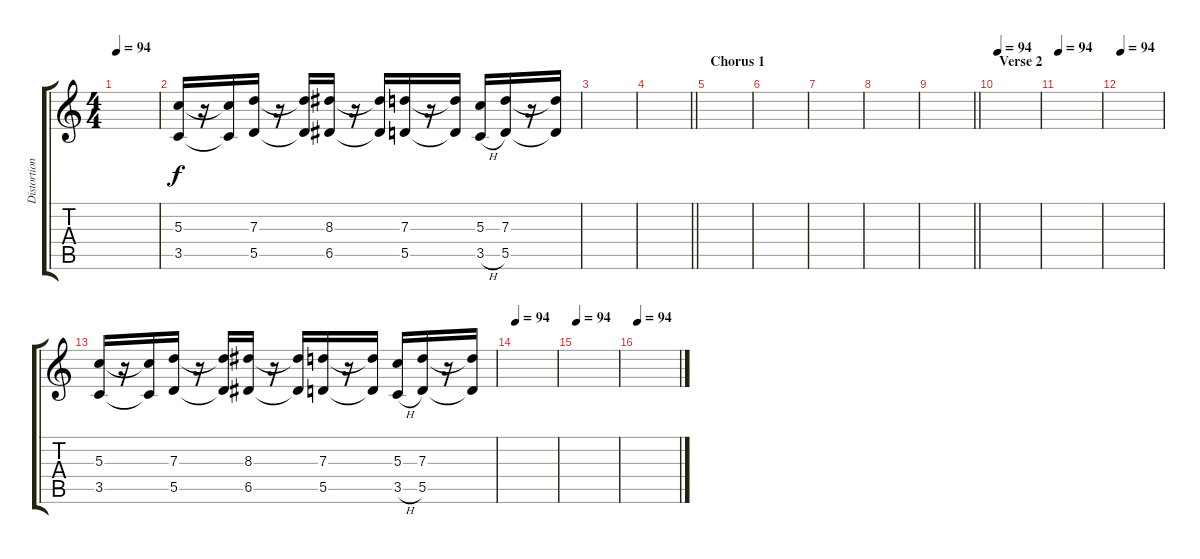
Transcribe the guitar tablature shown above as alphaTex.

\track ("Distortion (Left)" "Distortion") {instrument distortionguitar}
\staff {score tabs}
\tuning (E4 B3 G3 D3 A2 D2) {hide}
\ts (4 4)
\tempo 94
\clef g2
\ks c
|
(5.3 3.5).16 r.16 (5.3{t} 3.5{t}).16 (7.3 5.5).16 r.16 (7.3{t} 5.5{t}).16 (8.3 6.5).16 r.16 (8.3{t} 6.5{t}).16 (7.3 5.5).16 r.16 (7.3{t} 5.5{t}).16 (5.3 3.5{h}).16 (7.3 5.5).16 r.16 (7.3{t} 5.5{t}).16 |
|
\barLineRight lightlight
|
\section ("" "Chorus 1")
|
|
|
|
\barLineRight lightlight
|
\section ("" "Verse 2")
\tempo 94
|
\tempo 94
|
\tempo 94
|
(5.3 3.5).16 r.16 (5.3{t} 3.5{t}).16 (7.3 5.5).16 r.16 (7.3{t} 5.5{t}).16 (8.3 6.5).16 r.16 (8.3{t} 6.5{t}).16 (7.3 5.5).16 r.16 (7.3{t} 5.5{t}).16 (5.3 3.5{h}).16 (7.3 5.5).16 r.16 (7.3{t} 5.5{t}).16 |
\tempo 94
|
\tempo 94
|
\tempo 94
